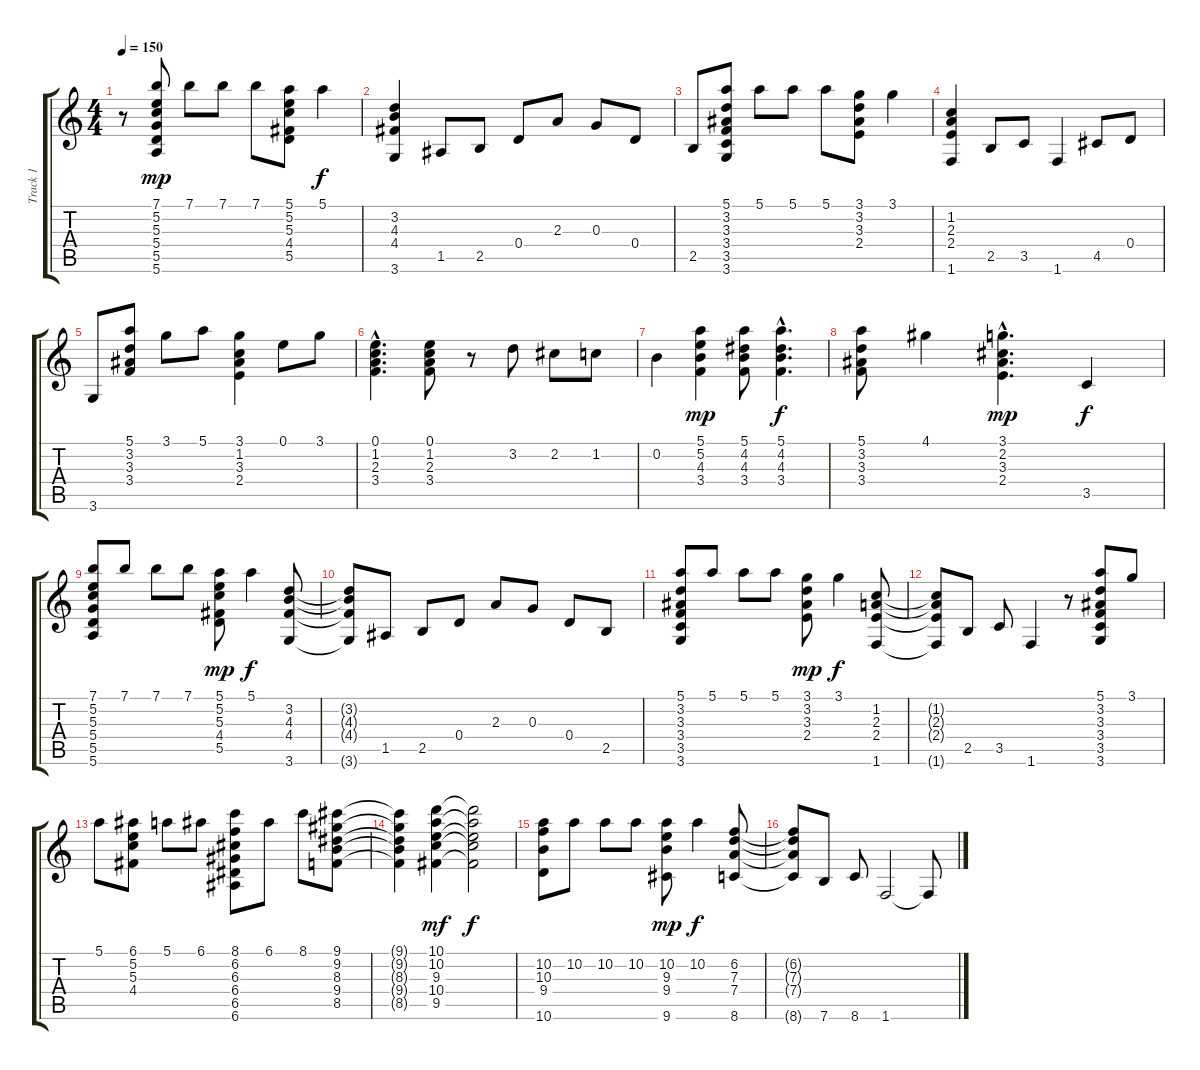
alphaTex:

\track ("Track 1" "Track 1") {instrument acousticguitarnylon}
\staff {score tabs}
\tuning (E4 B3 G3 D3 A2 E2) {hide}
\ts (4 4)
\tempo 150
\clef g2
\ks c
r.8{dy mp instrument acousticguitarnylon} (7.1 5.2 5.3 5.4 5.5 5.6).8{balance 8} 7.1.8 7.1.8 7.1.8 (5.1 5.2 5.3 4.4 5.5).8 5.1.4{dy f} |
(3.2 4.3 4.4 3.6).4 1.5.8 2.5.8 0.4.8 2.3.8 0.3.8 0.4.8 |
2.5.8 (5.1 3.2 3.3 3.4 3.5 3.6).8 5.1.8 5.1.8 5.1.8 (3.1 3.2 3.3 2.4).8 3.1.4 |
(1.2 2.3 2.4 1.6).4 2.5.8 3.5.8 1.6.4 4.5.8 0.4.8 |
3.6.8 (5.1 3.2 3.3 3.4).8 3.1.8 5.1.8 (3.1 1.2 3.3 2.4).4 0.1.8 3.1.8 |
(0.1{hac} 1.2{hac} 2.3{hac} 3.4{hac}).4{d} (0.1 1.2 2.3 3.4).8 r.8 3.2.8 2.2.8 1.2.8 |
0.2.4 (5.1 5.2 4.3 3.4).4{dy mp} (5.1 4.2 4.3 3.4).8 (5.1{hac} 4.2{hac} 4.3{hac} 3.4{hac}).4{d dy f} |
(5.1 3.2 3.3 3.4).8 4.1.4 (3.1{hac} 2.2{hac} 3.3{hac} 2.4{hac}).4{d dy mp} 3.5.4{dy f} |
(7.1 5.2 5.3 5.4 5.5 5.6).8 7.1.8 7.1.8 7.1.8 (5.1 5.2 5.3 4.4 5.5).8{dy mp} 5.1.4{dy f} (3.2 4.3 4.4 3.6).8 |
(3.2{t} 4.3{t} 4.4{t} 3.6{t}).8 1.5.8 2.5.8 0.4.8 2.3.8 0.3.8 0.4.8 2.5.8 |
(5.1 3.2 3.3 3.4 3.5 3.6).8 5.1.8 5.1.8 5.1.8 (3.1 3.2 3.3 2.4).8{dy mp} 3.1.4{dy f} (1.2 2.3 2.4 1.6).8 |
(1.2{t} 2.3{t} 2.4{t} 1.6{t}).8 2.5.8 3.5.8 1.6.4 r.8 (5.1 3.2 3.3 3.4 3.5 3.6).8 3.1.8 |
5.1.8 (6.1 5.2 5.3 4.4).8 5.1.8 6.1.8 (8.1 6.2 6.3 6.4 6.5 6.6).8 6.1.8 8.1.8 (9.1 9.2 8.3 9.4 8.5).8 |
(9.1{t} 9.2{t} 8.3{t} 9.4{t} 8.5{t}).4 (10.1 10.2 9.3 10.4 9.5).4{dy mf} (10.1{t} 10.2{t} 9.3{t} 10.4{t} 9.5{t}).2{dy f} |
(10.2 10.3 9.4 10.6).8 10.2.8 10.2.8 10.2.8 (10.2 9.3 9.4 9.6).8{dy mp} 10.2.4{dy f} (6.2 7.3 7.4 8.6).8 |
(6.2{t} 7.3{t} 7.4{t} 8.6{t}).8 7.6.8 8.6.8 1.6.2 1.6{t}.8
